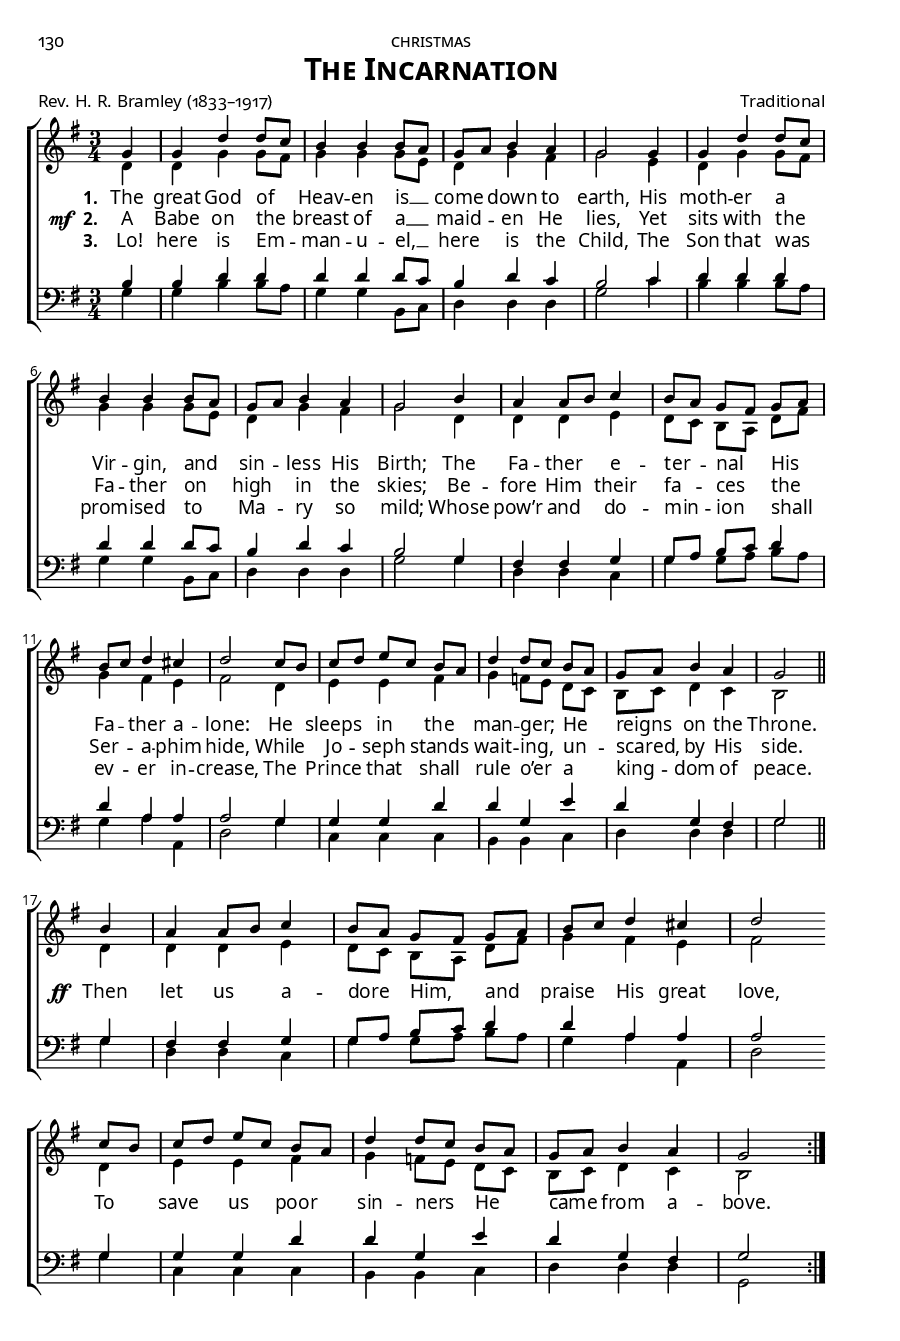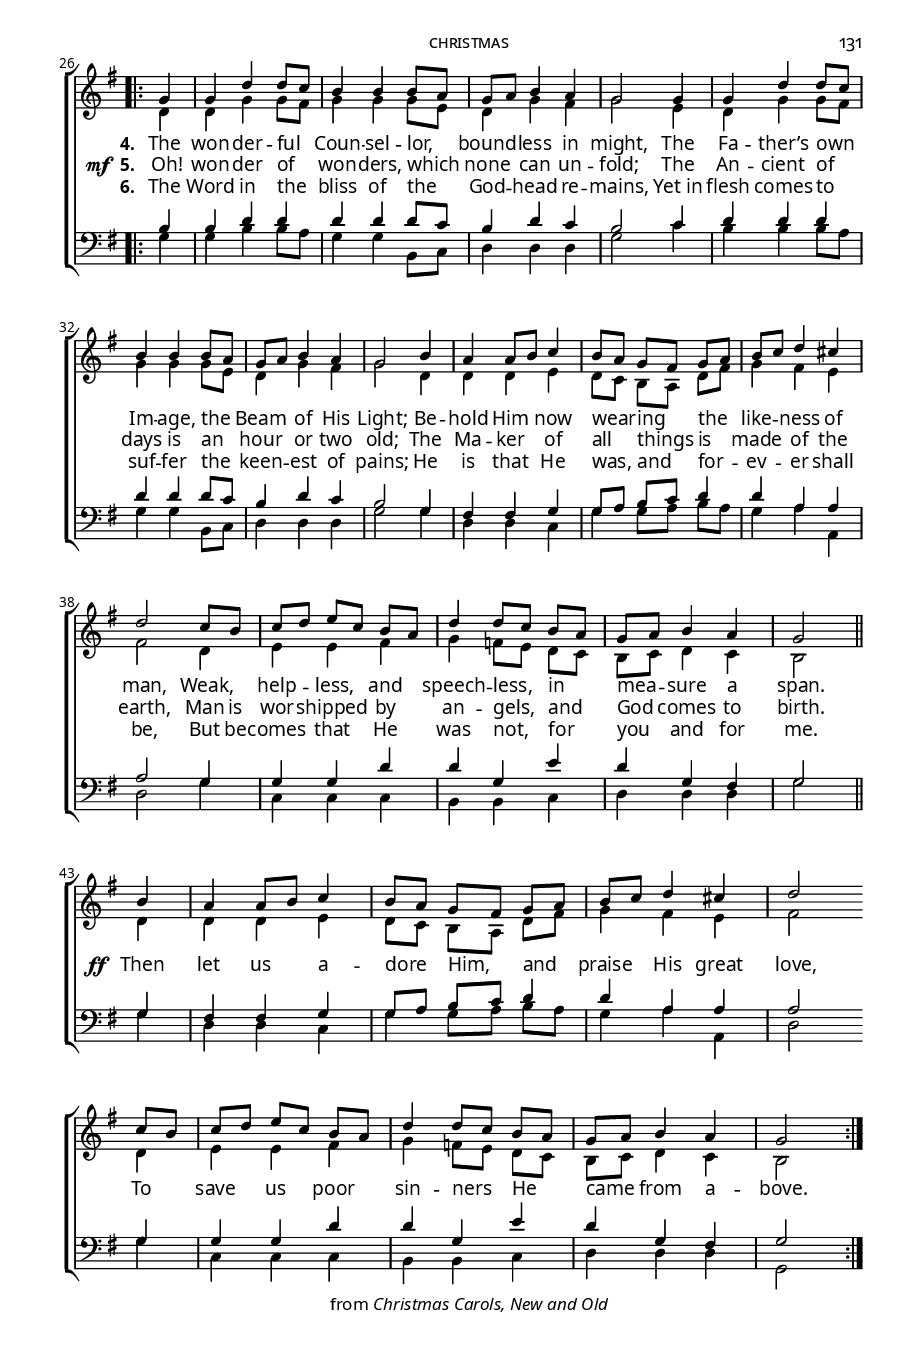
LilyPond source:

\version "2.14.2"
\include "util.ly"
\header {
  title = \markup{\override #'(font-name . "Garamond Premier Pro Semibold"){ \abs-fontsize #15 \smallCapsOldStyle"The Incarnation"}}
  poet = \markup\oldStyleNum"Rev. H. R. Bramley (1833–1917)"
  composer = \markup\oldStyleNum"Traditional"
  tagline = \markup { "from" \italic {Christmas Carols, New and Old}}
}
\paper {
  %print-all-headers = ##f
  paper-height = 9\in
  paper-width = 6\in
  indent = 0\in
  %system-system-spacing = #'((basic-distance . 10) (padding . 0))
  system-system-spacing =
    #'((basic-distance . 0)
       (minimum-distance . 0)
       (padding . -5)
       (stretchability . 100))
  ragged-last-bottom = ##f
  ragged-bottom = ##f
  two-sided = ##t
  inner-margin = 0.5\in
  outer-margin = 0.25\in
  top-margin = 0.25\in
  bottom-margin = 0.25\in
  first-page-number = #130
  print-first-page-number = ##t
  headerLine = \markup{\override #'(font-name . "Garamond Premier Pro") \smallCapsOldStyle"christmas"}
  oddHeaderMarkup = \markup\fill-line{
     \override #'(font-name . "Garamond Premier Pro")\abs-fontsize #8.5
     \combine 
        \fill-line{"" \if \should-print-page-number
        \oldStylePageNum""
        }
        \fill-line{\headerLine}
  }
  evenHeaderMarkup = \markup {
     \override #'(font-name . "Garamond Premier Pro")\abs-fontsize #8.5
     \combine
        \if \should-print-page-number
        \oldStylePageNum""
        \fill-line{\headerLine}
  }
}
#(set-global-staff-size 15) \paper{ #(define fonts (make-pango-font-tree "GoudyOlSt BT" "Garamond Premier Pro" "Garamond Premier Pro" (/ 15 20))) }
global = {
  \key g \major
  \time 3/4
  \autoBeamOff
  \override DynamicLineSpanner #'staff-padding = #0.0
  \override DynamicLineSpanner #'Y-extent = #'(0 . 0)
}

sopMusic = \relative c' {
  \repeat unfold 2 {
      \repeat volta 3 {
      \partial 4 g'4 |
      g d' d8[ c] |
      b4 b  b8[ a] |
      g[ a] b4 a |
      g2 g4 |
      
      g d' d8[ c] |
      b4 b b8[ a] |
      g[ a] b4 a |
      g2 b4 |
      a a8[ b] c4 |
      
      b8[ a] g[ fis] g[ a] |
      b[ c] d4 cis |
      d2 c8[ b] |
      c[ d] e[ c] b[ a] |
      d4 d8[ c] b[ a] |
      
      g[ a] b4 a |
      \partial 2 g2 \bar "||" \break
      \partial 4 b4 |
      a a8[ b] c4 |
      b8[ a] g[ fis] g[ a] |
      b[ c] d4 cis |
      
      d2 \bar""\break c8[ b] |
      c[ d] e[ c] b[ a] |
      d4 d8[ c] b[ a] |
      g[ a] b4 a |
      \partial 2 g2 \pageBreak
    }
  }
}
sopWords = \lyricmode {
  
}

altoMusic = \relative c' {
  \repeat unfold 2{
    d4 |
    d g g8[ fis] |
    g4 g g8[ e] |
    d4 g fis |
    g2 e4 |
    
    d4 g g8[ fis] |
    g4 g g8[ e] |
    d4 g fis |
    g2 d4 |
    d d e |
    
    d8[ c] b[ a] d[ fis] |
    g4 fis e |
    fis2 d4 |
    e e fis |
    g f8[ e] d[ c] |
    
    b[ c] d4 c |
    b2 |
    d4 |
    d d e |
    d8[ c] b[ a] d[ fis] |
    g4 fis e |
    
    fis2 d4 |
    e e fis |
    g f8[ e] d[ c] |
    b[ c] d4 c |
    b2
  }
}
altoWords = {
  \dropLyricsV
  \lyricmode {
    \set stanza = #"1. "
    The great God of Heav -- en is __ come down to earth,
    His moth -- er a Vir -- gin, and sin -- less His Birth;
    The Fa -- ther e -- ter -- nal His Fa -- ther a -- lone:
    He sleeps in the man -- ger; He reigns on the Throne.
  }
  \set stanza = \markup\dynamic"  ff "
  \lyricmode {  
    Then let us a -- dore Him, and praise His great love,
    To save us poor sin -- ners He came from a -- bove.
    
    \set stanza = #"4. "
    The won -- der -- ful Coun -- sel -- lor, bound -- less in might,
    The Fa -- ther’s own Im -- age, the Beam of His Light;
    Be -- hold Him now wear -- ing the like -- ness of man,
    Weak, help -- less, and speech -- less, in mea -- sure a span.
  }
  \set stanza = \markup\dynamic"  ff "
  \lyricmode {
    Then let us a -- dore Him, and praise His great love,
    To save us poor sin -- ners He came from a -- bove.
  }
}
altoWordsII = {
  \dropLyricsV
  \set stanza = \markup{\dynamic"  mf " "2. "}
  \lyricmode {
    A Babe on the breast of a __ maid -- en He lies,
    Yet sits with the Fa -- ther on high in the skies;
    Be -- fore Him their fa -- ces the Ser -- a -- phim hide,
    While Jo -- seph stands wait -- ing, un -- scared, by His side.
    
    \repeat unfold 22 {\skip1}
  }
  \set stanza = \markup{\dynamic"  mf " "5. "}
  \lyricmode{
    Oh! won -- der of won -- ders, which none can un -- fold;
    The An -- cient of days is an hour or two old;
    The Ma -- ker of all things is made of the \set associatedVoice = "sopranos"
    earth,
    \set ignoreMelismata = ##t
    Man \unset associatedVoice \unset ignoreMelismata is wor -- shipped by an -- gels, and God comes to birth.
  }
}
altoWordsIII = \lyricmode {
  \dropLyricsV
  \set stanza = #"3. "
  Lo! here is Em -- man -- u -- el, __ here is the Child,
  The Son that was prom -- ised to Ma -- ry so mild;
  Whose pow’r and do -- min -- ion shall ev -- er in -- crease,
  The Prince that shall rule o’er a king -- dom of peace.

  \repeat unfold 22 {\skip1}
  
  \set stanza = #"6. "
  The Word in the bliss of the God -- head re -- mains,
  Yet_in flesh comes to suf -- fer the keen -- est of pains;
  He is that He was, and for -- ev -- er shall \set associatedVoice = "sopranos"
  be,
  
  \set ignoreMelismata = ##t
  But \unset associatedVoice be -- \unset ignoreMelismata 
  comes that He was not, for you and for me.
}
altoWordsIV = \lyricmode {
}
altoWordsV = \lyricmode {
}
altoWordsVI = \lyricmode {
}
tenorMusic = \relative c' {
  \repeat unfold 2{
    b4 |
    b d d |
    d d d8[ c] |
    b4 d c |
    b2 c4 |
    
    d4 d d |
    d d d8[ c] |
    b4 d c |
    b2 g4 |
    fis fis g |
    
    g8[ a] b[ c] d4 |
    d a a |
    a2 g4 |
    g g d' |
    d g, e' |
    
    d g, fis |
    g2 |
    g4 |
    fis fis g |
    g8[ a] b[ c] d4 |
    d a a |
    
    a2 g4 |
    g g d' |
    d g, e' |
    d g, fis |
    g2
  }
}
tenorWords = \lyricmode {

}

bassMusic = \relative c {
  \repeat unfold 2{
    g'4 |
    g b b8[ a] |
    g4 g b,8[ c] |
    d4 d d |
    g2 c4 |
    
    b4 b b8[ a] |
    g4 g b,8[ c] |
    d4 d d |
    g2 g4 |
    d d c |
    
    g' g8[ a] b[ a] |
    g4 a a, |
    d2 g4 |
    c, c c |
    b b c |
    
    d d d |
    g2 |
    g4 |
    d d c |
    g' g8[ a] b[ a] |
    g4 a a, |
    
    d2 g4 |
    c, c c |
    b b c |
    d d d |
    g,2
  }
}
bassWords = \lyricmode {

}

pianoRH = \relative c' {
  
}
pianoLH = \relative c' {
  
}

\score {
  <<
   \new ChoirStaff <<
%    \new Lyrics = sopranos \with { \override VerticalAxisGroup #'nonstaff-relatedstaff-spacing = #'((basic-distance . 1)) }
    \new Staff = women <<
      \new Voice = "sopranos" { \voiceOne << \global \sopMusic >> }
      \new Voice = "altos" { \voiceTwo << \global \altoMusic >> }
    >>
    \new Lyrics \with { alignAboveContext = #"women" \override VerticalAxisGroup #'nonstaff-relatedstaff-spacing = #'((basic-distance . 1))} \lyricsto "sopranos" \sopWords
     \new Lyrics = "altosVI"  \with { alignBelowContext = #"women"} \lyricsto "altos" \altoWordsVI
    \new Lyrics = "altosV"  \with { alignBelowContext = #"women"} \lyricsto "altos" \altoWordsV
    \new Lyrics = "altosIV"  \with { alignBelowContext = #"women"} \lyricsto "altos" \altoWordsIV
    \new Lyrics = "altosIII"  \with { alignBelowContext = #"women"} \lyricsto "altos" \altoWordsIII
    \new Lyrics = "altosII"  \with { alignBelowContext = #"women"} \lyricsto "altos" \altoWordsII
    \new Lyrics = "altos"  \with { alignBelowContext = #"women" \override VerticalAxisGroup #'nonstaff-relatedstaff-spacing = #'((basic-distance . 1)) } \lyricsto "altos" \altoWords
   \new Staff = men <<
      \clef bass
      \new Voice = "tenors" { \voiceOne << \global \tenorMusic >> }
      \new Voice = "basses" { \voiceTwo << \global \bassMusic >> }
    >>
    \new Lyrics \with { alignAboveContext = #"men" \override VerticalAxisGroup #'nonstaff-relatedstaff-spacing = #'((basic-distance . 1)) } \lyricsto "tenors" \tenorWords
    \new Lyrics \with { alignBelowContext = #"men" \override VerticalAxisGroup #'nonstaff-relatedstaff-spacing = #'((basic-distance . 1)) } \lyricsto "basses" \bassWords
  >>
%    \new PianoStaff << \new Staff { \new Voice { \pianoRH } } \new Staff { \clef "bass" \pianoLH } >>
  >>
  \layout {
    \context {
      \Score
      %\override SpacingSpanner #'base-shortest-duration = #(ly:make-moment 1 8)
      %\override SpacingSpanner #'common-shortest-duration = #(ly:make-moment 1 4)
    }
    \context {
      % Remove all empty staves
      % \Staff \RemoveEmptyStaves \override VerticalAxisGroup #'remove-first = ##t
    }
    \context {
      \Lyrics
      \override LyricText #'X-offset = #center-on-word
    }
  }
  \midi {
    \tempo 4 = 120
    \set Staff.midiInstrument = "piccolo"
  
    \context {
      \Voice
      \remove "Dynamic_performer"
    }
  }
}
